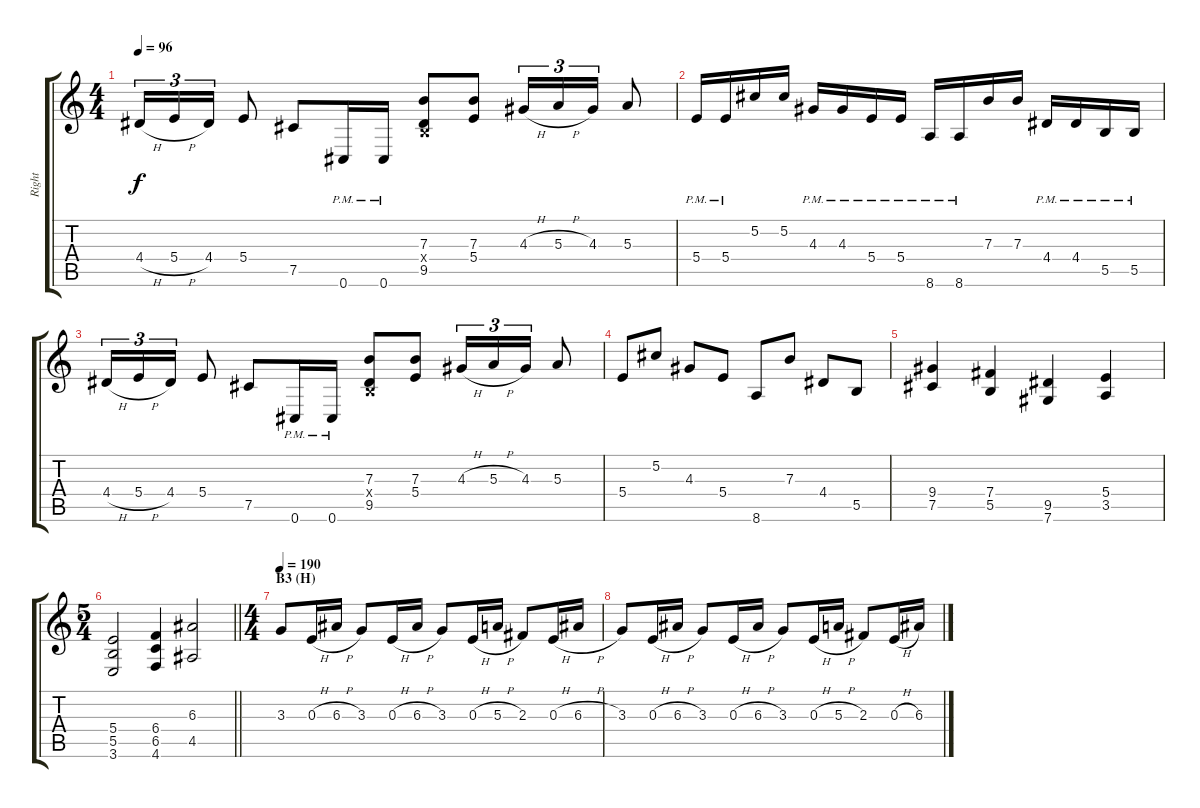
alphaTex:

\track ("Right" "Right") {instrument distortionguitar}
\staff {score tabs}
\tuning (Db4 Ab3 E3 B2 Gb2 Db2) {hide}
\ts (4 4)
\tempo 96
\clef g2
\ks c
4.4{h}.16{tu (3 2) dy f} 5.4{h}.16{tu (3 2)} 4.4.16{tu (3 2)} 5.4.8 7.5.8 0.6{pm}.16 0.6{pm}.16 (7.3 0.4{x} 9.5).8 (7.3 5.4).8 4.3{h}.16{tu (3 2)} 5.3{h}.16{tu (3 2)} 4.3.16{tu (3 2)} 5.3.8 |
5.4{pm}.16 5.4{pm}.16 5.2.16 5.2.16 4.3{pm}.16 4.3{pm}.16 5.4{pm}.16 5.4{pm}.16 8.6{pm}.16 8.6{pm}.16 7.3.16 7.3.16 4.4{pm}.16 4.4{pm}.16 5.5{pm}.16 5.5{pm}.16 |
4.4{h}.16{tu (3 2)} 5.4{h}.16{tu (3 2)} 4.4.16{tu (3 2)} 5.4.8 7.5.8 0.6{pm}.16 0.6{pm}.16 (7.3 0.4{x} 9.5).8 (7.3 5.4).8 4.3{h}.16{tu (3 2)} 5.3{h}.16{tu (3 2)} 4.3.16{tu (3 2)} 5.3.8 |
5.4.8 5.2.8 4.3.8 5.4.8 8.6.8 7.3.8 4.4.8 5.5.8 |
(9.4 7.5).4 (7.4 5.5).4 (9.5 7.6).4 (5.4 3.5).4 |
\ts (5 4)
\barLineRight lightlight
(5.4 5.5 3.6).2 (6.4 6.5 4.6).4 (6.3 4.5).2 |
\ts (4 4)
\section ("" "B3 (H)")
\tempo 190
3.3.8 0.3{h}.16 6.3{h}.16 3.3.8 0.3{h}.16 6.3{h}.16 3.3.8 0.3{h}.16 5.3{h}.16 2.3.8 0.3{h}.16 6.3{h}.16 |
3.3.8 0.3{h}.16 6.3{h}.16 3.3.8 0.3{h}.16 6.3{h}.16 3.3.8 0.3{h}.16 5.3{h}.16 2.3.8 0.3{h}.16 6.3{h}.16
